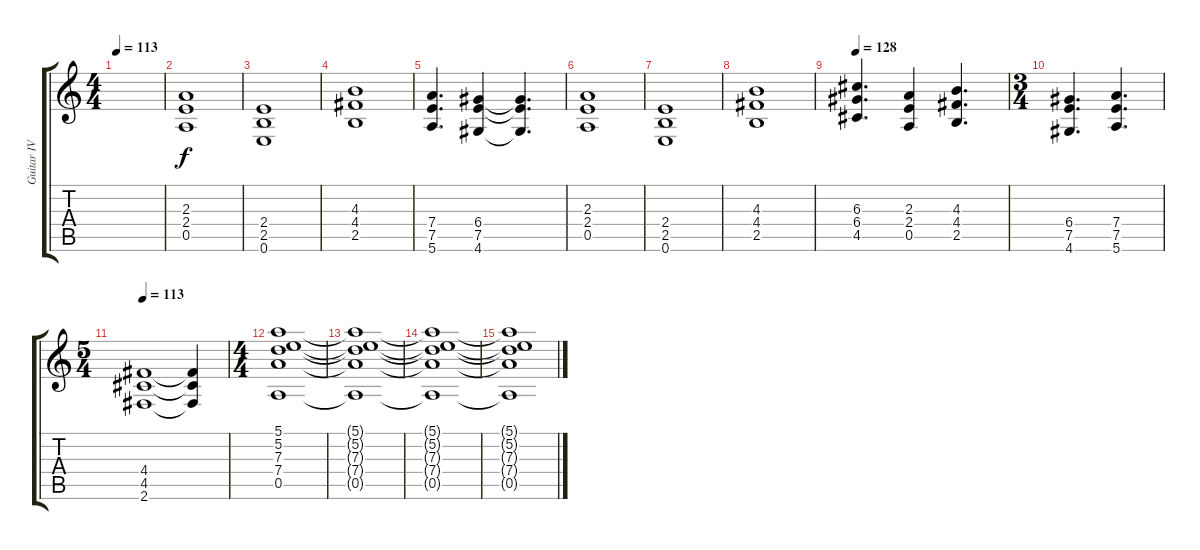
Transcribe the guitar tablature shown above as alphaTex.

\track ("Guitar IV" "Guitar IV") {instrument distortionguitar}
\staff {score tabs}
\tuning (E4 B3 G3 D3 A2 E2) {hide}
\ts (4 4)
\tempo 113
\clef g2
\ks c
|
(2.3 2.4 0.5).1 |
(2.4 2.5 0.6).1 |
(4.3 4.4 2.5).1 |
(7.4 7.5 5.6).4{d} (6.4 7.5 4.6).4 (6.4{t} 7.5{t} 4.6{t}).4{d} |
(2.3 2.4 0.5).1 |
(2.4 2.5 0.6).1 |
(4.3 4.4 2.5).1 |
\tempo 128
(6.3 6.4 4.5).4{d} (2.3 2.4 0.5).4 (4.3 4.4 2.5).4{d} |
\ts (3 4)
(6.4 7.5 4.6).4{d} (7.4 7.5 5.6).4{d} |
\ts (5 4)
\tempo 113
(4.4 4.5 2.6).1 (4.4{t} 4.5{t} 2.6{t}).4 |
\ts (4 4)
(5.1 5.2 7.3 7.4 0.5).1 |
(5.1{t} 5.2{t} 7.3{t} 7.4{t} 0.5{t}).1 |
(5.1{t} 5.2{t} 7.3{t} 7.4{t} 0.5{t}).1 |
(5.1{t} 5.2{t} 7.3{t} 7.4{t} 0.5{t}).1
